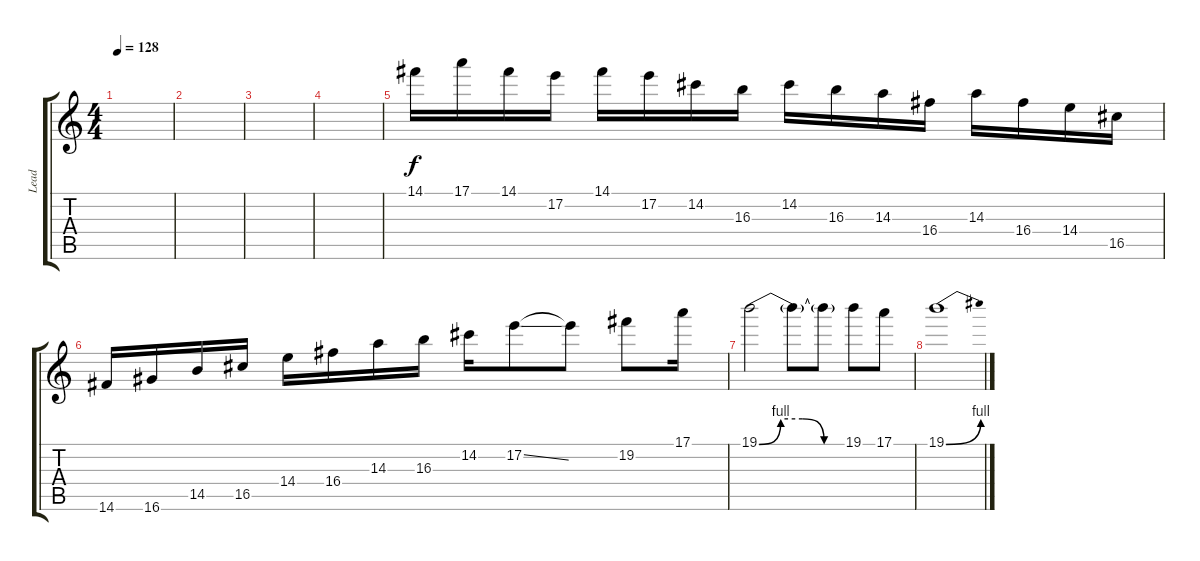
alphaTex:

\track ("Lead" "Lead") {instrument distortionguitar}
\staff {score tabs}
\tuning (E4 B3 G3 D3 A2 E2) {hide}
\ts (4 4)
\tempo 128
\clef g2
\ks c
|
|
|
|
14.1.16 17.1.16 14.1.16 17.2.16 14.1.16 17.2.16 14.2.16 16.3.16 14.2.16 16.3.16 14.3.16 16.4.16 14.3.16 16.4.16 14.4.16 16.5.16 |
14.6.16 16.6.16 14.5.16 16.5.16 14.4.16 16.4.16 14.3.16 16.3.16 14.2.16 17.2{ss}.8 17.2{t}.8 19.2.8 17.1.16 |
19.1{be (custom 0 0 15 4 30 4 45 0 60 0)}.2 19.1{t}.8 19.1{t}.8 19.1.8 17.1.8 |
19.1{be (bend 0 0 60 4)}.1
